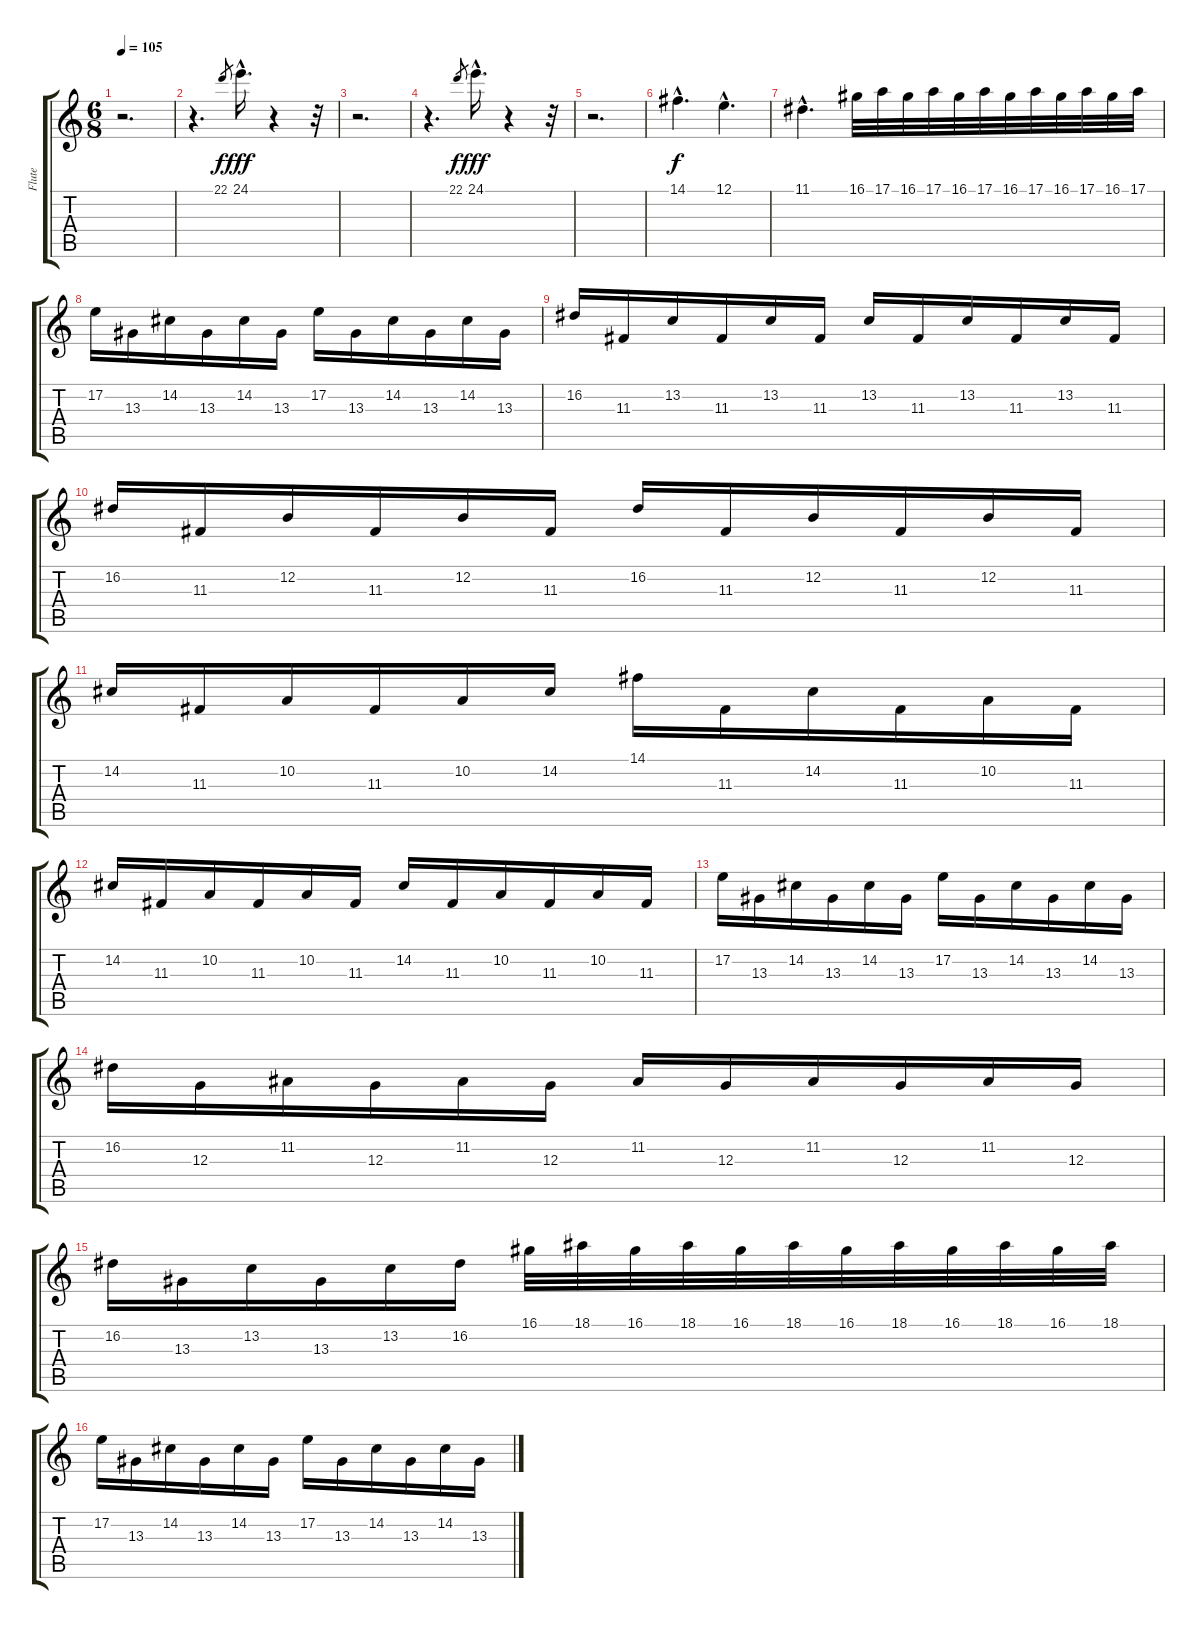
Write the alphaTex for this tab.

\track ("Flute" "Flute") {instrument piccolo}
\staff {score tabs}
\tuning (E4 B3 G3 D3 A2 E2) {hide}
\ts (6 8)
\tempo 105
\clef g2
\ks c
r.2{d dy fff} |
r.4{d} 22.1.8{gr dy f} 24.1{hac}.16{d dy fff} r.4 r.32 |
r.2{d} |
r.4{d} 22.1.8{gr dy f} 24.1{hac}.16{d dy fff} r.4 r.32 |
r.2{d} |
14.1{hac}.4{d dy f} 12.1{hac}.4{d} |
11.1{hac}.4{d} 16.1.32 17.1.32 16.1.32 17.1.32 16.1.32 17.1.32 16.1.32 17.1.32 16.1.32 17.1.32 16.1.32 17.1.32 |
17.2.16{instrument piccolo} 13.3.16 14.2.16 13.3.16 14.2.16 13.3.16 17.2.16 13.3.16 14.2.16 13.3.16 14.2.16 13.3.16 |
16.2.16 11.3.16 13.2.16 11.3.16 13.2.16 11.3.16 13.2.16 11.3.16 13.2.16 11.3.16 13.2.16 11.3.16 |
16.2.16 11.3.16 12.2.16 11.3.16 12.2.16 11.3.16 16.2.16 11.3.16 12.2.16 11.3.16 12.2.16 11.3.16 |
14.2.16 11.3.16 10.2.16 11.3.16 10.2.16 14.2.16 14.1.16 11.3.16 14.2.16 11.3.16 10.2.16 11.3.16 |
14.2.16 11.3.16 10.2.16 11.3.16 10.2.16 11.3.16 14.2.16 11.3.16 10.2.16 11.3.16 10.2.16 11.3.16 |
17.2.16 13.3.16 14.2.16 13.3.16 14.2.16 13.3.16 17.2.16 13.3.16 14.2.16 13.3.16 14.2.16 13.3.16 |
16.2.16 12.3.16 11.2.16 12.3.16 11.2.16 12.3.16 11.2.16 12.3.16 11.2.16 12.3.16 11.2.16 12.3.16 |
16.2.16 13.3.16 13.2.16 13.3.16 13.2.16 16.2.16 16.1.32 18.1.32 16.1.32 18.1.32 16.1.32 18.1.32 16.1.32 18.1.32 16.1.32 18.1.32 16.1.32 18.1.32 |
17.2.16 13.3.16 14.2.16 13.3.16 14.2.16 13.3.16 17.2.16 13.3.16 14.2.16 13.3.16 14.2.16 13.3.16
